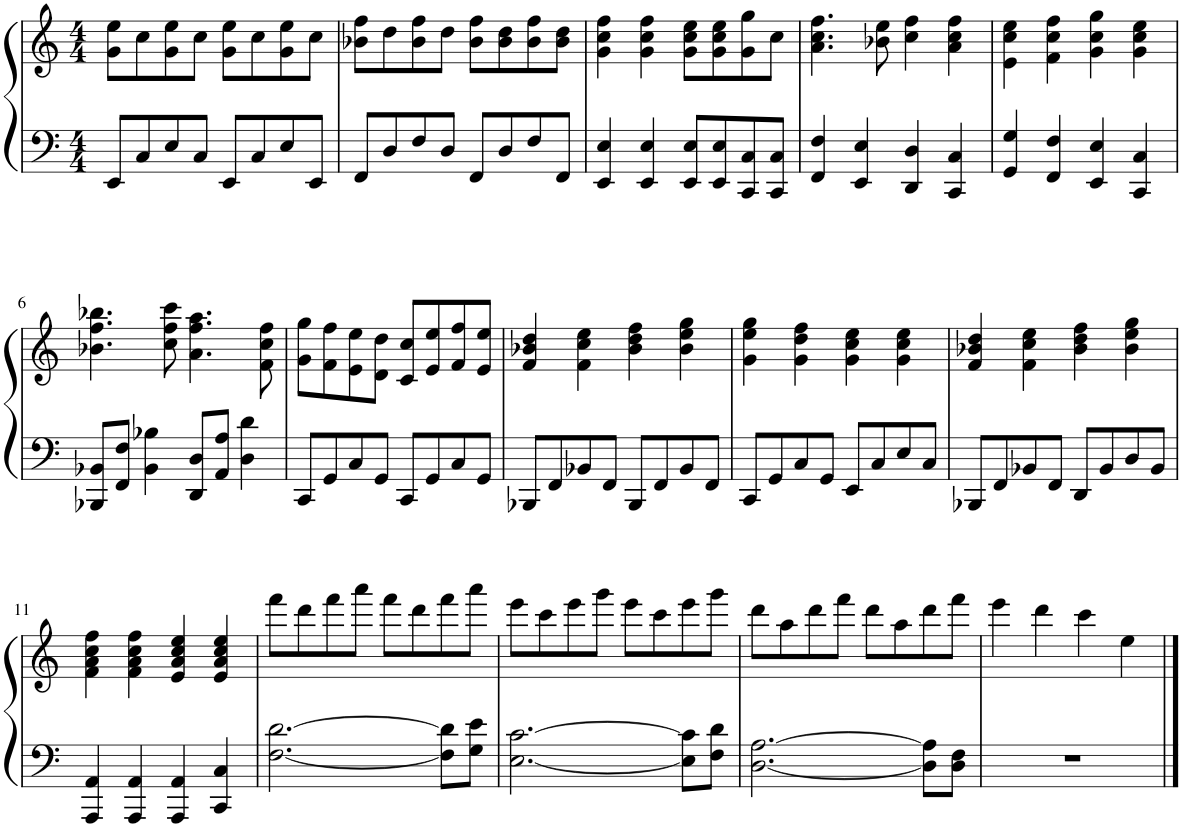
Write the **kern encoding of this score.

**kern	**kern
*part1	*part1
*staff2	*staff1
*I"Piano	*
*I'Pno.	*
*clefF4	*clefG2
*k[]	*k[]
*M4/4	*M4/4
=1	=1
8EE/L	8g\ 8ee\L
8C/	8cc\
8E/	8g\ 8ee\
8C/J	8cc\J
8EE/L	8g\ 8ee\L
8C/	8cc\
8E/	8g\ 8ee\
8EE/J	8cc\J
=2	=2
8FF/L	8b-X\ 8ff\L
8D/	8dd\
8F/	8b-\ 8ff\
8D/J	8dd\J
8FF/L	8b-\ 8ff\L
8D/	8b-\ 8dd\
8F/	8b-\ 8ff\
8FF/J	8b-\ 8dd\J
=3	=3
4EE/ 4E/	4g\ 4cc\ 4ff\
4EE/ 4E/	4g\ 4cc\ 4ff\
8EE/ 8E/L	8g\ 8cc\ 8ee\L
8EE/ 8E/	8g\ 8cc\ 8ee\
8CC/ 8C/	8g\ 8gg\
8CC/ 8C/J	8cc\J
=4	=4
4FF/ 4F/	4.a\ 4.cc\ 4.ff\
4EE/ 4E/	.
.	8b-X\ 8ee\
4DD/ 4D/	4cc\ 4ff\
4CC/ 4C/	4a\ 4cc\ 4ff\
=5	=5
4GG/ 4G/	4e\ 4cc\ 4ee\
4FF/ 4F/	4f\ 4cc\ 4ff\
4EE/ 4E/	4g\ 4cc\ 4gg\
4CC/ 4C/	4g\ 4cc\ 4ee\
!!LO:LB:g=z
=6	=6
8BBB-X/ 8BB-X/L	4.b-X\ 4.ff\ 4.bb-X\
8FF/ 8F/J	.
4BB-\ 4B-X\	.
.	8cc\ 8ff\ 8ccc\
8DD/ 8D/L	4.a\ 4.ff\ 4.aa\
8AA/ 8A/J	.
4D\ 4d\	.
.	8f\ 8cc\ 8ff\
=7	=7
8CC/L	8g\ 8gg\L
8GG/	8f\ 8ff\
8C/	8e\ 8ee\
8GG/J	8d\ 8dd\J
8CC/L	8c/ 8cc/L
8GG/	8e/ 8ee/
8C/	8f/ 8ff/
8GG/J	8e/ 8ee/J
=8	=8
8BBB-X/L	4f/ 4b-X/ 4dd/
8FF/	.
8BB-X/	4f\ 4cc\ 4ee\
8FF/J	.
8BBB-/L	4b-\ 4dd\ 4ff\
8FF/	.
8BB-/	4b-\ 4ee\ 4gg\
8FF/J	.
=9	=9
8CC/L	4g\ 4ee\ 4gg\
8GG/	.
8C/	4g\ 4dd\ 4ff\
8GG/J	.
8EE/L	4g\ 4cc\ 4ee\
8C/	.
8E/	4g\ 4cc\ 4ee\
8C/J	.
=10	=10
8BBB-X/L	4f/ 4b-X/ 4dd/
8FF/	.
8BB-X/	4f\ 4cc\ 4ee\
8FF/J	.
8DD/L	4b-\ 4dd\ 4ff\
8BB-/	.
8D/	4b-\ 4ee\ 4gg\
8BB-/J	.
!!LO:LB:g=z
=11	=11
4AAA/ 4AA/	4f\ 4a\ 4cc\ 4ff\
4AAA/ 4AA/	4f\ 4a\ 4cc\ 4ff\
4AAA/ 4AA/	4e/ 4a/ 4cc/ 4ee/
4CC/ 4C/	4e/ 4a/ 4cc/ 4ee/
=12	=12
[2.F\ [2.d\	8fff\L
.	8ddd\
.	8fff\
.	8aaa\J
.	8fff\L
.	8ddd\
8F\] 8d\]L	8fff\
8G\ 8e\J	8aaa\J
=13	=13
[2.E\ [2.c\	8eee\L
.	8ccc\
.	8eee\
.	8ggg\J
.	8eee\L
.	8ccc\
8E\] 8c\]L	8eee\
8F\ 8d\J	8ggg\J
=14	=14
[2.D\ [2.A\	8ddd\L
.	8aa\
.	8ddd\
.	8fff\J
.	8ddd\L
.	8aa\
8D\] 8A\]L	8ddd\
8D\ 8F\J	8fff\J
=15	=15
1r	4eee\
.	4ddd\
.	4ccc\
.	4ee\
==	==
*-	*-
